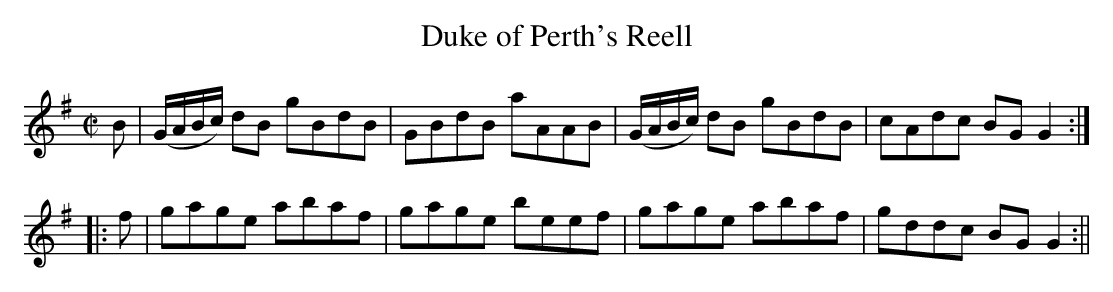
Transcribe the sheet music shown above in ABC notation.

X:1
T:Duke of Perth's Reell
M:C|
L:1/8
K:G
B|(G/A/B/c/) dB gBdB|GBdB aAAB|(G/A/B/c/) dB gBdB|cAdc BG G2:|
|:f|gage abaf|gage beef|gage abaf|gddc BG G2:||
